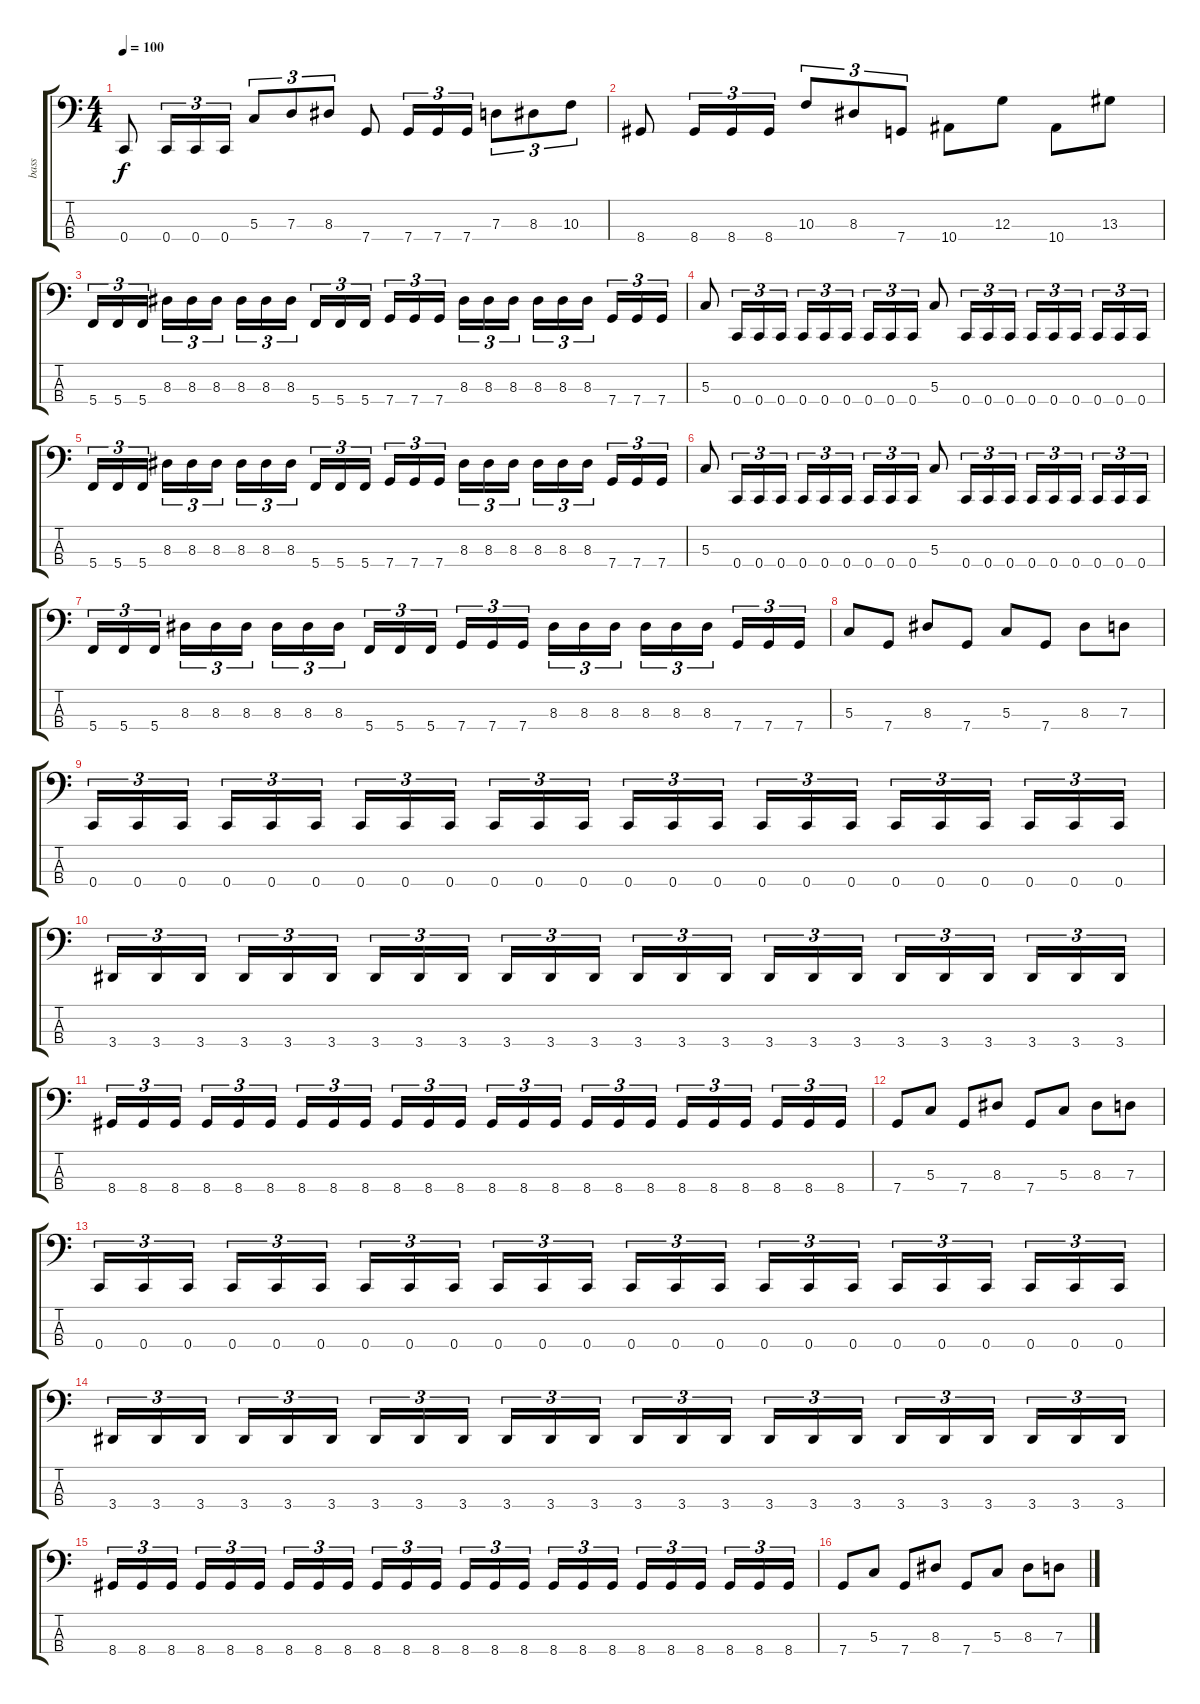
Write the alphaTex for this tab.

\track ("bass" "bass") {instrument electricbasspick}
\staff {score tabs}
\tuning (F2 C2 G1 C1) {hide}
\ts (4 4)
\tempo 100
\clef f4
\ks c
0.4.8{dy f} 0.4.16{tu (3 2)} 0.4.16{tu (3 2)} 0.4.16{tu (3 2)} 5.3.8{tu (3 2)} 7.3.8{tu (3 2)} 8.3.8{tu (3 2)} 7.4.8 7.4.16{tu (3 2)} 7.4.16{tu (3 2)} 7.4.16{tu (3 2)} 7.3.8{tu (3 2)} 8.3.8{tu (3 2)} 10.3.8{tu (3 2)} |
8.4.8 8.4.16{tu (3 2)} 8.4.16{tu (3 2)} 8.4.16{tu (3 2)} 10.3.8{tu (3 2)} 8.3.8{tu (3 2)} 7.4.8{tu (3 2)} 10.4.8 12.3.8 10.4.8 13.3.8 |
5.4.16{tu (3 2)} 5.4.16{tu (3 2)} 5.4.16{tu (3 2)} 8.3.16{tu (3 2)} 8.3.16{tu (3 2)} 8.3.16{tu (3 2)} 8.3.16{tu (3 2)} 8.3.16{tu (3 2)} 8.3.16{tu (3 2)} 5.4.16{tu (3 2)} 5.4.16{tu (3 2)} 5.4.16{tu (3 2)} 7.4.16{tu (3 2)} 7.4.16{tu (3 2)} 7.4.16{tu (3 2)} 8.3.16{tu (3 2)} 8.3.16{tu (3 2)} 8.3.16{tu (3 2)} 8.3.16{tu (3 2)} 8.3.16{tu (3 2)} 8.3.16{tu (3 2)} 7.4.16{tu (3 2)} 7.4.16{tu (3 2)} 7.4.16{tu (3 2)} |
5.3.8 0.4.16{tu (3 2)} 0.4.16{tu (3 2)} 0.4.16{tu (3 2)} 0.4.16{tu (3 2)} 0.4.16{tu (3 2)} 0.4.16{tu (3 2)} 0.4.16{tu (3 2)} 0.4.16{tu (3 2)} 0.4.16{tu (3 2)} 5.3.8 0.4.16{tu (3 2)} 0.4.16{tu (3 2)} 0.4.16{tu (3 2)} 0.4.16{tu (3 2)} 0.4.16{tu (3 2)} 0.4.16{tu (3 2)} 0.4.16{tu (3 2)} 0.4.16{tu (3 2)} 0.4.16{tu (3 2)} |
5.4.16{tu (3 2)} 5.4.16{tu (3 2)} 5.4.16{tu (3 2)} 8.3.16{tu (3 2)} 8.3.16{tu (3 2)} 8.3.16{tu (3 2)} 8.3.16{tu (3 2)} 8.3.16{tu (3 2)} 8.3.16{tu (3 2)} 5.4.16{tu (3 2)} 5.4.16{tu (3 2)} 5.4.16{tu (3 2)} 7.4.16{tu (3 2)} 7.4.16{tu (3 2)} 7.4.16{tu (3 2)} 8.3.16{tu (3 2)} 8.3.16{tu (3 2)} 8.3.16{tu (3 2)} 8.3.16{tu (3 2)} 8.3.16{tu (3 2)} 8.3.16{tu (3 2)} 7.4.16{tu (3 2)} 7.4.16{tu (3 2)} 7.4.16{tu (3 2)} |
5.3.8 0.4.16{tu (3 2)} 0.4.16{tu (3 2)} 0.4.16{tu (3 2)} 0.4.16{tu (3 2)} 0.4.16{tu (3 2)} 0.4.16{tu (3 2)} 0.4.16{tu (3 2)} 0.4.16{tu (3 2)} 0.4.16{tu (3 2)} 5.3.8 0.4.16{tu (3 2)} 0.4.16{tu (3 2)} 0.4.16{tu (3 2)} 0.4.16{tu (3 2)} 0.4.16{tu (3 2)} 0.4.16{tu (3 2)} 0.4.16{tu (3 2)} 0.4.16{tu (3 2)} 0.4.16{tu (3 2)} |
5.4.16{tu (3 2)} 5.4.16{tu (3 2)} 5.4.16{tu (3 2)} 8.3.16{tu (3 2)} 8.3.16{tu (3 2)} 8.3.16{tu (3 2)} 8.3.16{tu (3 2)} 8.3.16{tu (3 2)} 8.3.16{tu (3 2)} 5.4.16{tu (3 2)} 5.4.16{tu (3 2)} 5.4.16{tu (3 2)} 7.4.16{tu (3 2)} 7.4.16{tu (3 2)} 7.4.16{tu (3 2)} 8.3.16{tu (3 2)} 8.3.16{tu (3 2)} 8.3.16{tu (3 2)} 8.3.16{tu (3 2)} 8.3.16{tu (3 2)} 8.3.16{tu (3 2)} 7.4.16{tu (3 2)} 7.4.16{tu (3 2)} 7.4.16{tu (3 2)} |
5.3.8 7.4.8 8.3.8 7.4.8 5.3.8 7.4.8 8.3.8 7.3.8 |
0.4.16{tu (3 2)} 0.4.16{tu (3 2)} 0.4.16{tu (3 2)} 0.4.16{tu (3 2)} 0.4.16{tu (3 2)} 0.4.16{tu (3 2)} 0.4.16{tu (3 2)} 0.4.16{tu (3 2)} 0.4.16{tu (3 2)} 0.4.16{tu (3 2)} 0.4.16{tu (3 2)} 0.4.16{tu (3 2)} 0.4.16{tu (3 2)} 0.4.16{tu (3 2)} 0.4.16{tu (3 2)} 0.4.16{tu (3 2)} 0.4.16{tu (3 2)} 0.4.16{tu (3 2)} 0.4.16{tu (3 2)} 0.4.16{tu (3 2)} 0.4.16{tu (3 2)} 0.4.16{tu (3 2)} 0.4.16{tu (3 2)} 0.4.16{tu (3 2)} |
3.4.16{tu (3 2)} 3.4.16{tu (3 2)} 3.4.16{tu (3 2)} 3.4.16{tu (3 2)} 3.4.16{tu (3 2)} 3.4.16{tu (3 2)} 3.4.16{tu (3 2)} 3.4.16{tu (3 2)} 3.4.16{tu (3 2)} 3.4.16{tu (3 2)} 3.4.16{tu (3 2)} 3.4.16{tu (3 2)} 3.4.16{tu (3 2)} 3.4.16{tu (3 2)} 3.4.16{tu (3 2)} 3.4.16{tu (3 2)} 3.4.16{tu (3 2)} 3.4.16{tu (3 2)} 3.4.16{tu (3 2)} 3.4.16{tu (3 2)} 3.4.16{tu (3 2)} 3.4.16{tu (3 2)} 3.4.16{tu (3 2)} 3.4.16{tu (3 2)} |
8.4.16{tu (3 2)} 8.4.16{tu (3 2)} 8.4.16{tu (3 2)} 8.4.16{tu (3 2)} 8.4.16{tu (3 2)} 8.4.16{tu (3 2)} 8.4.16{tu (3 2)} 8.4.16{tu (3 2)} 8.4.16{tu (3 2)} 8.4.16{tu (3 2)} 8.4.16{tu (3 2)} 8.4.16{tu (3 2)} 8.4.16{tu (3 2)} 8.4.16{tu (3 2)} 8.4.16{tu (3 2)} 8.4.16{tu (3 2)} 8.4.16{tu (3 2)} 8.4.16{tu (3 2)} 8.4.16{tu (3 2)} 8.4.16{tu (3 2)} 8.4.16{tu (3 2)} 8.4.16{tu (3 2)} 8.4.16{tu (3 2)} 8.4.16{tu (3 2)} |
7.4.8 5.3.8 7.4.8 8.3.8 7.4.8 5.3.8 8.3.8 7.3.8 |
0.4.16{tu (3 2)} 0.4.16{tu (3 2)} 0.4.16{tu (3 2)} 0.4.16{tu (3 2)} 0.4.16{tu (3 2)} 0.4.16{tu (3 2)} 0.4.16{tu (3 2)} 0.4.16{tu (3 2)} 0.4.16{tu (3 2)} 0.4.16{tu (3 2)} 0.4.16{tu (3 2)} 0.4.16{tu (3 2)} 0.4.16{tu (3 2)} 0.4.16{tu (3 2)} 0.4.16{tu (3 2)} 0.4.16{tu (3 2)} 0.4.16{tu (3 2)} 0.4.16{tu (3 2)} 0.4.16{tu (3 2)} 0.4.16{tu (3 2)} 0.4.16{tu (3 2)} 0.4.16{tu (3 2)} 0.4.16{tu (3 2)} 0.4.16{tu (3 2)} |
3.4.16{tu (3 2)} 3.4.16{tu (3 2)} 3.4.16{tu (3 2)} 3.4.16{tu (3 2)} 3.4.16{tu (3 2)} 3.4.16{tu (3 2)} 3.4.16{tu (3 2)} 3.4.16{tu (3 2)} 3.4.16{tu (3 2)} 3.4.16{tu (3 2)} 3.4.16{tu (3 2)} 3.4.16{tu (3 2)} 3.4.16{tu (3 2)} 3.4.16{tu (3 2)} 3.4.16{tu (3 2)} 3.4.16{tu (3 2)} 3.4.16{tu (3 2)} 3.4.16{tu (3 2)} 3.4.16{tu (3 2)} 3.4.16{tu (3 2)} 3.4.16{tu (3 2)} 3.4.16{tu (3 2)} 3.4.16{tu (3 2)} 3.4.16{tu (3 2)} |
8.4.16{tu (3 2)} 8.4.16{tu (3 2)} 8.4.16{tu (3 2)} 8.4.16{tu (3 2)} 8.4.16{tu (3 2)} 8.4.16{tu (3 2)} 8.4.16{tu (3 2)} 8.4.16{tu (3 2)} 8.4.16{tu (3 2)} 8.4.16{tu (3 2)} 8.4.16{tu (3 2)} 8.4.16{tu (3 2)} 8.4.16{tu (3 2)} 8.4.16{tu (3 2)} 8.4.16{tu (3 2)} 8.4.16{tu (3 2)} 8.4.16{tu (3 2)} 8.4.16{tu (3 2)} 8.4.16{tu (3 2)} 8.4.16{tu (3 2)} 8.4.16{tu (3 2)} 8.4.16{tu (3 2)} 8.4.16{tu (3 2)} 8.4.16{tu (3 2)} |
7.4.8 5.3.8 7.4.8 8.3.8 7.4.8 5.3.8 8.3.8 7.3.8
